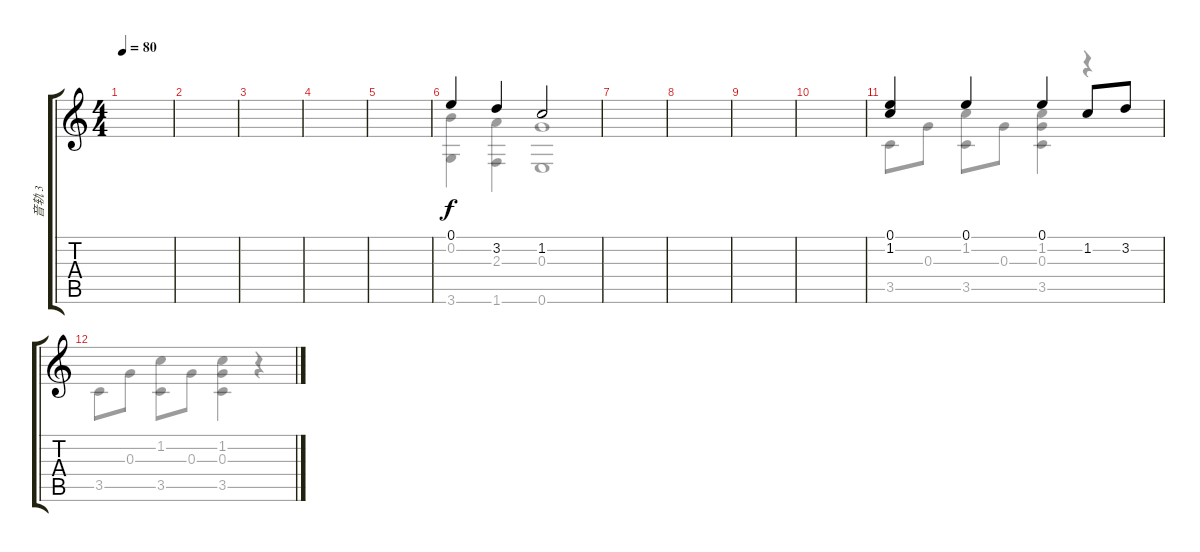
\track ("音轨 3" "音轨 3") {instrument acousticguitarsteel}
\staff {score tabs}
\tuning (E4 B3 G3 D3 A2 E2) {hide}
\voice
\ts (4 4)
\tempo 80
\clef g2
\ks c
|
|
|
|
|
0.1.4 3.2.4 1.2.2 |
|
|
|
|
(0.1 1.2).4 0.1.4 0.1.4 1.2.8 3.2.8 |
|
|
|
|
\voice
\clef g2
\ottava regular
\simile none
\ks c
|
|
|
|
|
(0.2 3.6).4 (2.3 1.6).4 (0.3 0.6).1 |
|
|
|
|
3.5.8 0.3.8 (1.2 3.5).8 0.3.8 (1.2 0.3 3.5).4 r.4 |
3.5.8 0.3.8 (1.2 3.5).8 0.3.8 (1.2 0.3 3.5).4 r.4 |
|
|
|
